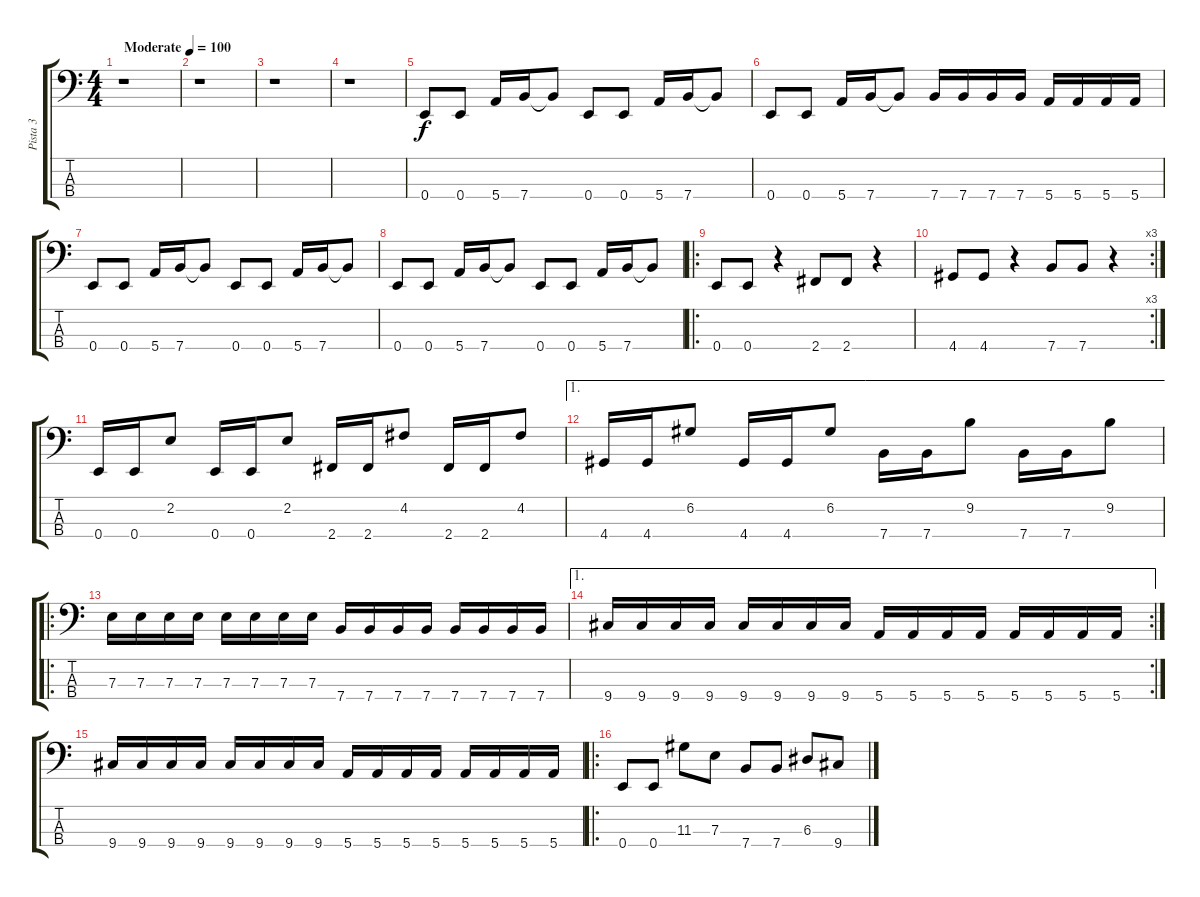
\track ("Pista 3" "Pista 3") {instrument electricbasspick}
\staff {score tabs}
\tuning (G2 D2 A1 E1) {hide}
\ts (4 4)
\tempo (100 "Moderate")
\clef f4
\ks c
r.1{dy f instrument electricbasspick} |
r.1 |
r.1 |
r.1 |
0.4.8 0.4.8 5.4.16 7.4.16 7.4{t}.8 0.4.8 0.4.8 5.4.16 7.4.16 7.4{t}.8 |
0.4.8 0.4.8 5.4.16 7.4.16 7.4{t}.8 7.4.16 7.4.16 7.4.16 7.4.16 5.4.16 5.4.16 5.4.16 5.4.16 |
0.4.8 0.4.8 5.4.16 7.4.16 7.4{t}.8 0.4.8 0.4.8 5.4.16 7.4.16 7.4{t}.8 |
0.4.8 0.4.8 5.4.16 7.4.16 7.4{t}.8 0.4.8 0.4.8 5.4.16 7.4.16 7.4{t}.8 |
\ro
0.4.8 0.4.8 r.4 2.4.8 2.4.8 r.4 |
\rc 3
4.4.8 4.4.8 r.4 7.4.8 7.4.8 r.4 |
0.4.16 0.4.16 2.2.8 0.4.16 0.4.16 2.2.8 2.4.16 2.4.16 4.2.8 2.4.16 2.4.16 4.2.8 |
\ae 1
4.4.16 4.4.16 6.2.8 4.4.16 4.4.16 6.2.8 7.4.16 7.4.16 9.2.8 7.4.16 7.4.16 9.2.8 |
\ro
7.3.16 7.3.16 7.3.16 7.3.16 7.3.16 7.3.16 7.3.16 7.3.16 7.4.16 7.4.16 7.4.16 7.4.16 7.4.16 7.4.16 7.4.16 7.4.16 |
\ae 1
\rc 2
9.4.16 9.4.16 9.4.16 9.4.16 9.4.16 9.4.16 9.4.16 9.4.16 5.4.16 5.4.16 5.4.16 5.4.16 5.4.16 5.4.16 5.4.16 5.4.16 |
9.4.16 9.4.16 9.4.16 9.4.16 9.4.16 9.4.16 9.4.16 9.4.16 5.4.16 5.4.16 5.4.16 5.4.16 5.4.16 5.4.16 5.4.16 5.4.16 |
\ro
0.4.8 0.4.8 11.3.8 7.3.8 7.4.8 7.4.8 6.3.8 9.4.8
